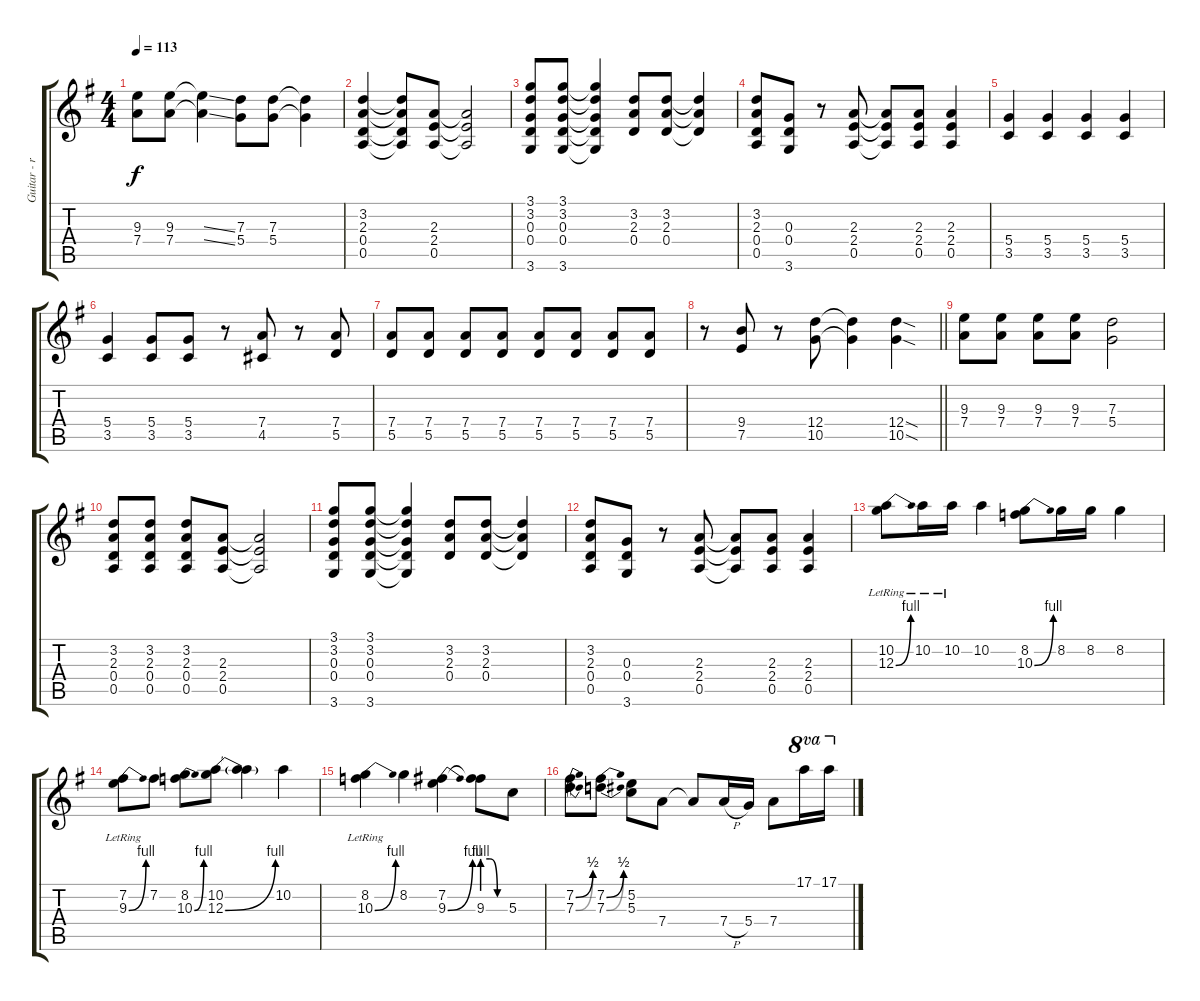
\track ("Guitar - rhythm - left" "Guitar - r") {instrument overdrivenguitar}
\staff {score tabs}
\tuning (E4 B3 G3 D3 A2 E2) {hide}
\ts (4 4)
\tempo 113
\clef g2
\ks g
(9.3 7.4).8{dy f} (9.3 7.4).8 (9.3{ss t} 7.4{ss t}).4 (7.3 5.4).8 (7.3 5.4).8 (7.3{t} 5.4{t}).4 |
(3.2 2.3 0.4 0.5).4 (3.2{t} 2.3{t} 0.4{t} 0.5{t}).8 (2.3 2.4 0.5).8 (2.3{t} 2.4{t} 0.5{t}).2 |
(3.1 3.2 0.3 0.4 3.6).8 (3.1 3.2 0.3 0.4 3.6).8 (3.1{t} 3.2{t} 0.3{t} 0.4{t} 3.6{t}).4 (3.2 2.3 0.4).8 (3.2 2.3 0.4).8 (3.2{t} 2.3{t} 0.4{t}).4 |
(3.2 2.3 0.4 0.5).8 (0.3 0.4 3.6).8 r.8 (2.3 2.4 0.5).8 (2.3{t} 2.4{t} 0.5{t}).8 (2.3 2.4 0.5).8 (2.3 2.4 0.5).4 |
(5.4 3.5).4 (5.4 3.5).4 (5.4 3.5).4 (5.4 3.5).4 |
(5.4 3.5).4 (5.4 3.5).8 (5.4 3.5).8 r.8 (7.4 4.5).8 r.8 (7.4 5.5).8 |
(7.4 5.5).8 (7.4 5.5).8 (7.4 5.5).8 (7.4 5.5).8 (7.4 5.5).8 (7.4 5.5).8 (7.4 5.5).8 (7.4 5.5).8 |
\barLineRight lightlight
r.8 (9.4 7.5).8 r.8 (12.4 10.5).8 (12.4{t} 10.5{t}).4 (12.4{sod} 10.5{sod}).4 |
(9.3 7.4).8 (9.3 7.4).8 (9.3 7.4).8 (9.3 7.4).8 (7.3 5.4).2 |
(3.2 2.3 0.4 0.5).8 (3.2 2.3 0.4 0.5).8 (3.2 2.3 0.4 0.5).8 (2.3 2.4 0.5).8 (2.3{t} 2.4{t} 0.5{t}).2 |
(3.1 3.2 0.3 0.4 3.6).8 (3.1 3.2 0.3 0.4 3.6).8 (3.1{t} 3.2{t} 0.3{t} 0.4{t} 3.6{t}).4 (3.2 2.3 0.4).8 (3.2 2.3 0.4).8 (3.2{t} 2.3{t} 0.4{t}).4 |
(3.2 2.3 0.4 0.5).8 (0.3 0.4 3.6).8 r.8 (2.3 2.4 0.5).8 (2.3{t} 2.4{t} 0.5{t}).8 (2.3 2.4 0.5).8 (2.3 2.4 0.5).4 |
(10.2{lr} 12.3{be (bend 0 0 60 4) lr}).8 10.2{lr}.16 10.2{lr}.16 10.2.4 (8.2 10.3{be (bend 0 0 60 4)}).8 8.2.16 8.2.16 8.2.4 |
(7.2{lr} 9.3{be (bend 0 0 60 4) lr}).8 7.2.8 (8.2 10.3{be (bend 0 0 60 4)}).8 (10.2 12.3{be (bend 0 0 60 4)}).8 (10.2{t} 12.3{t}).4 10.2.4 |
(8.2{lr} 10.3{be (bend 0 0 60 4) lr}).4 8.2.4 (7.2 9.3{be (bend 0 0 60 4)}).4 (7.2{t} 9.3{be (custom 0 4 20 4 40 0 60 0)}).8 5.3.8 |
(7.2{be (bend 0 0 60 2)} 7.3{be (bend 0 0 60 2)}).8 (7.2{be (bend 0 0 60 2)} 7.3{be (bend 0 0 60 2)}).8 (5.2 5.3).8 7.4.8 7.4{t}.8 7.4{h}.16 5.4.16 7.4.8 17.1.16{ot 8va} 17.1.16{ot 8va}
